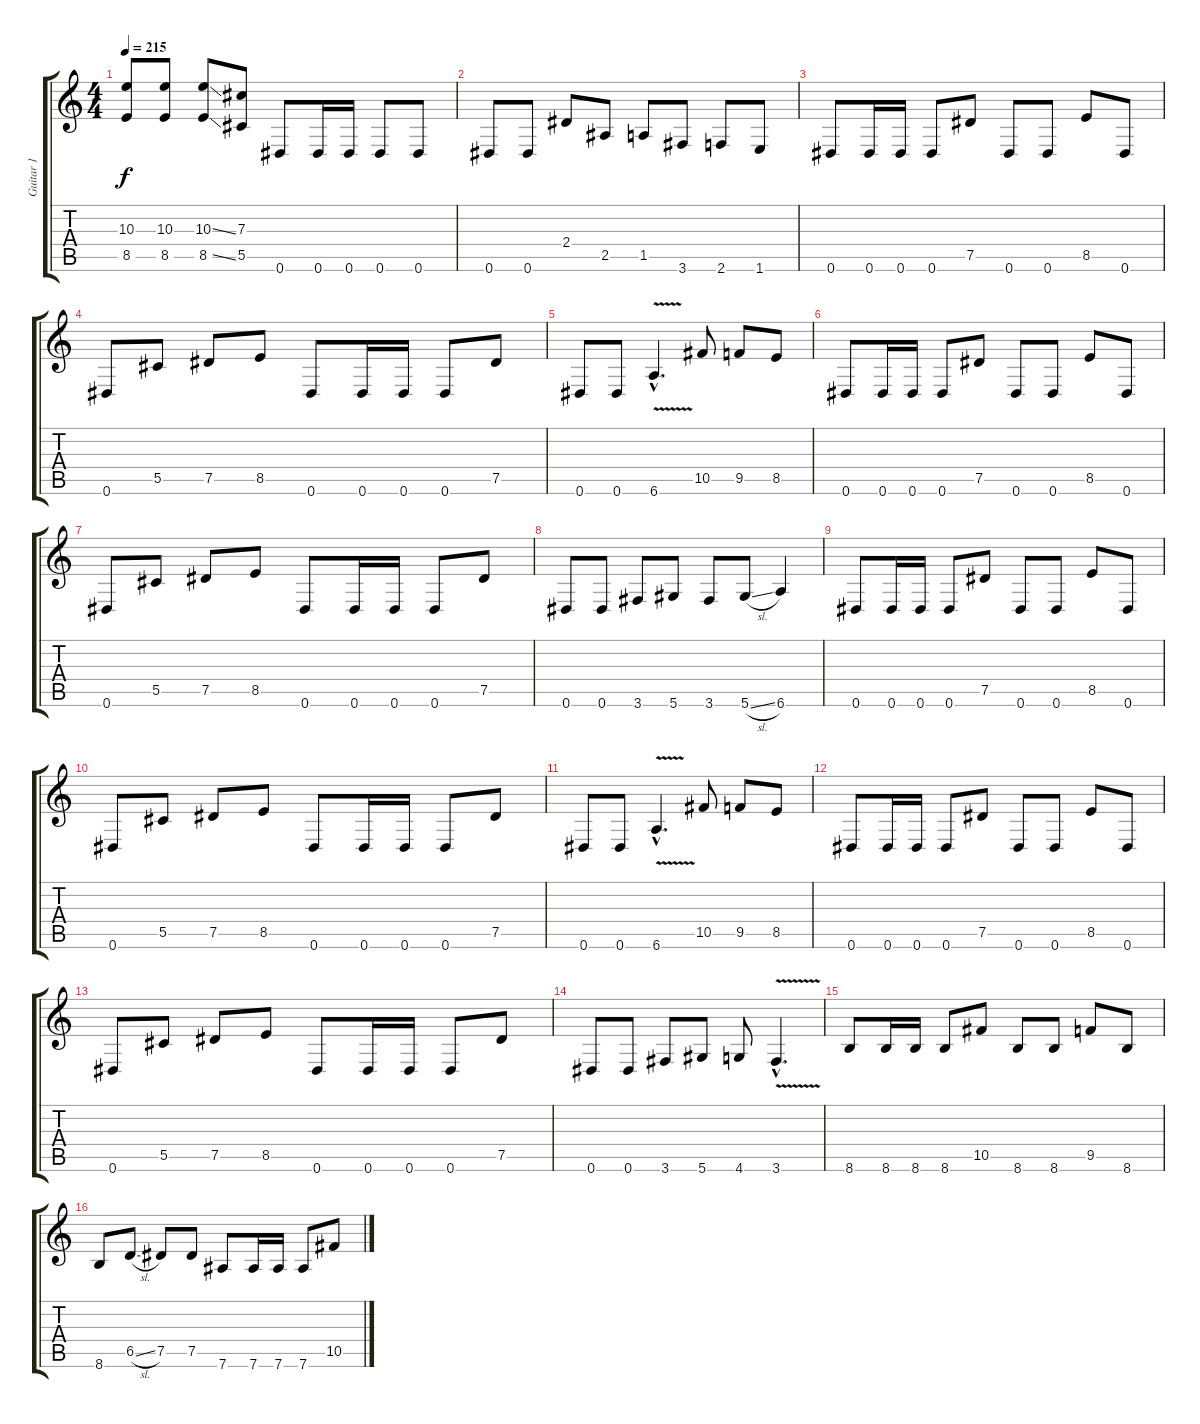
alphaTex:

\track ("Guitar 1" "Guitar 1") {instrument distortionguitar}
\staff {score tabs}
\tuning (Eb4 Bb3 Gb3 Db3 Ab2 Eb2) {hide}
\ts (4 4)
\tempo 215
\clef g2
\ks c
(10.3 8.5).8{dy f} (10.3 8.5).8 (10.3{ss} 8.5{ss}).8 (7.3 5.5).8 0.6.8 0.6.16 0.6.16 0.6.8 0.6.8 |
0.6.8 0.6.8 2.4.8 2.5.8 1.5.8 3.6.8 2.6.8 1.6.8 |
0.6.8 0.6.16 0.6.16 0.6.8 7.5.8 0.6.8 0.6.8 8.5.8 0.6.8 |
0.6.8 5.5.8 7.5.8 8.5.8 0.6.8 0.6.16 0.6.16 0.6.8 7.5.8 |
0.6.8 0.6.8 6.6{v hac}.4{d} 10.5.8 9.5.8 8.5.8 |
0.6.8 0.6.16 0.6.16 0.6.8 7.5.8 0.6.8 0.6.8 8.5.8 0.6.8 |
0.6.8 5.5.8 7.5.8 8.5.8 0.6.8 0.6.16 0.6.16 0.6.8 7.5.8 |
0.6.8 0.6.8 3.6.8 5.6.8 3.6.8 5.6{sl}.8 6.6.4 |
0.6.8 0.6.16 0.6.16 0.6.8 7.5.8 0.6.8 0.6.8 8.5.8 0.6.8 |
0.6.8 5.5.8 7.5.8 8.5.8 0.6.8 0.6.16 0.6.16 0.6.8 7.5.8 |
0.6.8 0.6.8 6.6{v hac}.4{d} 10.5.8 9.5.8 8.5.8 |
0.6.8 0.6.16 0.6.16 0.6.8 7.5.8 0.6.8 0.6.8 8.5.8 0.6.8 |
0.6.8 5.5.8 7.5.8 8.5.8 0.6.8 0.6.16 0.6.16 0.6.8 7.5.8 |
0.6.8 0.6.8 3.6.8 5.6.8 4.6.8 3.6{v hac}.4{d} |
8.6.8 8.6.16 8.6.16 8.6.8 10.5.8 8.6.8 8.6.8 9.5.8 8.6.8 |
8.6.8 6.5{sl}.8 7.5.8 7.5.8 7.6.8 7.6.16 7.6.16 7.6.8 10.5.8
